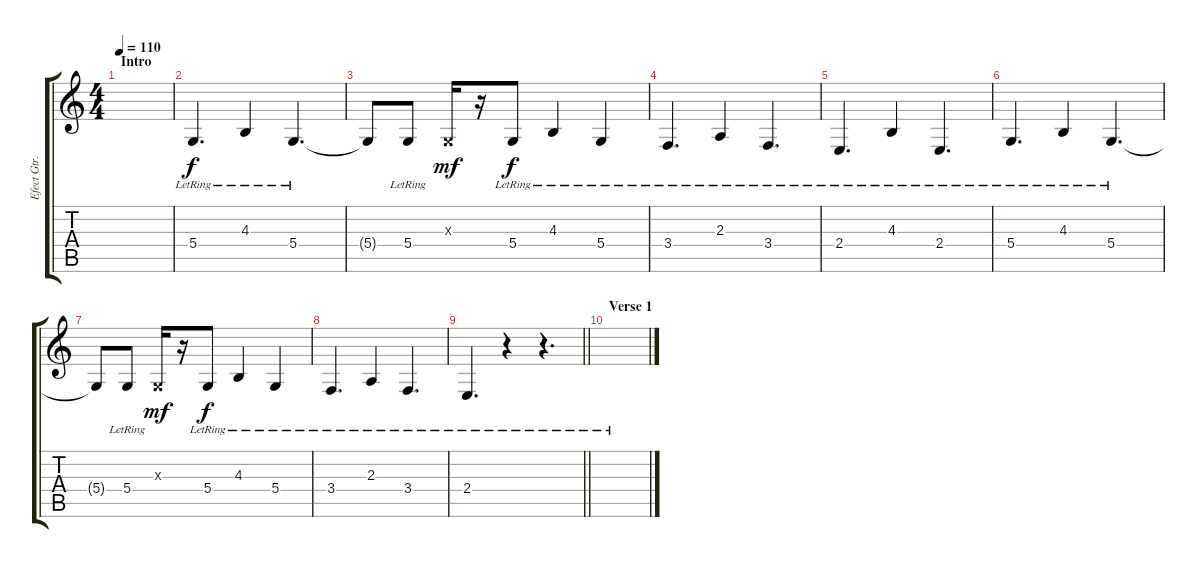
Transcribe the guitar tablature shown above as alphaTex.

\track ("Efect Gtr. 1" "Efect Gtr.") {instrument fx7echoes}
\staff {score tabs}
\tuning (E4 B3 G3 D3 A2 E2) {hide}
\ts (4 4)
\section ("" "Intro")
\tempo 110
\clef g2
\ks c
|
5.4{lr}.4{d} 4.3{lr}.4 5.4{lr}.4{d} |
5.4{t}.8 5.4{lr}.8 0.3{x}.16{dy mf} r.16 5.4{lr}.8{dy f} 4.3{lr}.4 5.4{lr}.4 |
3.4{lr}.4{d} 2.3{lr}.4 3.4{lr}.4{d} |
2.4{lr}.4{d} 4.3{lr}.4 2.4{lr}.4{d} |
5.4{lr}.4{d} 4.3{lr}.4 5.4{lr}.4{d} |
5.4{t}.8 5.4{lr}.8 0.3{x}.16{dy mf} r.16 5.4{lr}.8{dy f} 4.3{lr}.4 5.4{lr}.4 |
3.4{lr}.4{d} 2.3{lr}.4 3.4{lr}.4{d} |
\barLineRight lightlight
2.4{lr}.4{d} r.4 r.4{d} |
\section ("" "Verse 1")
